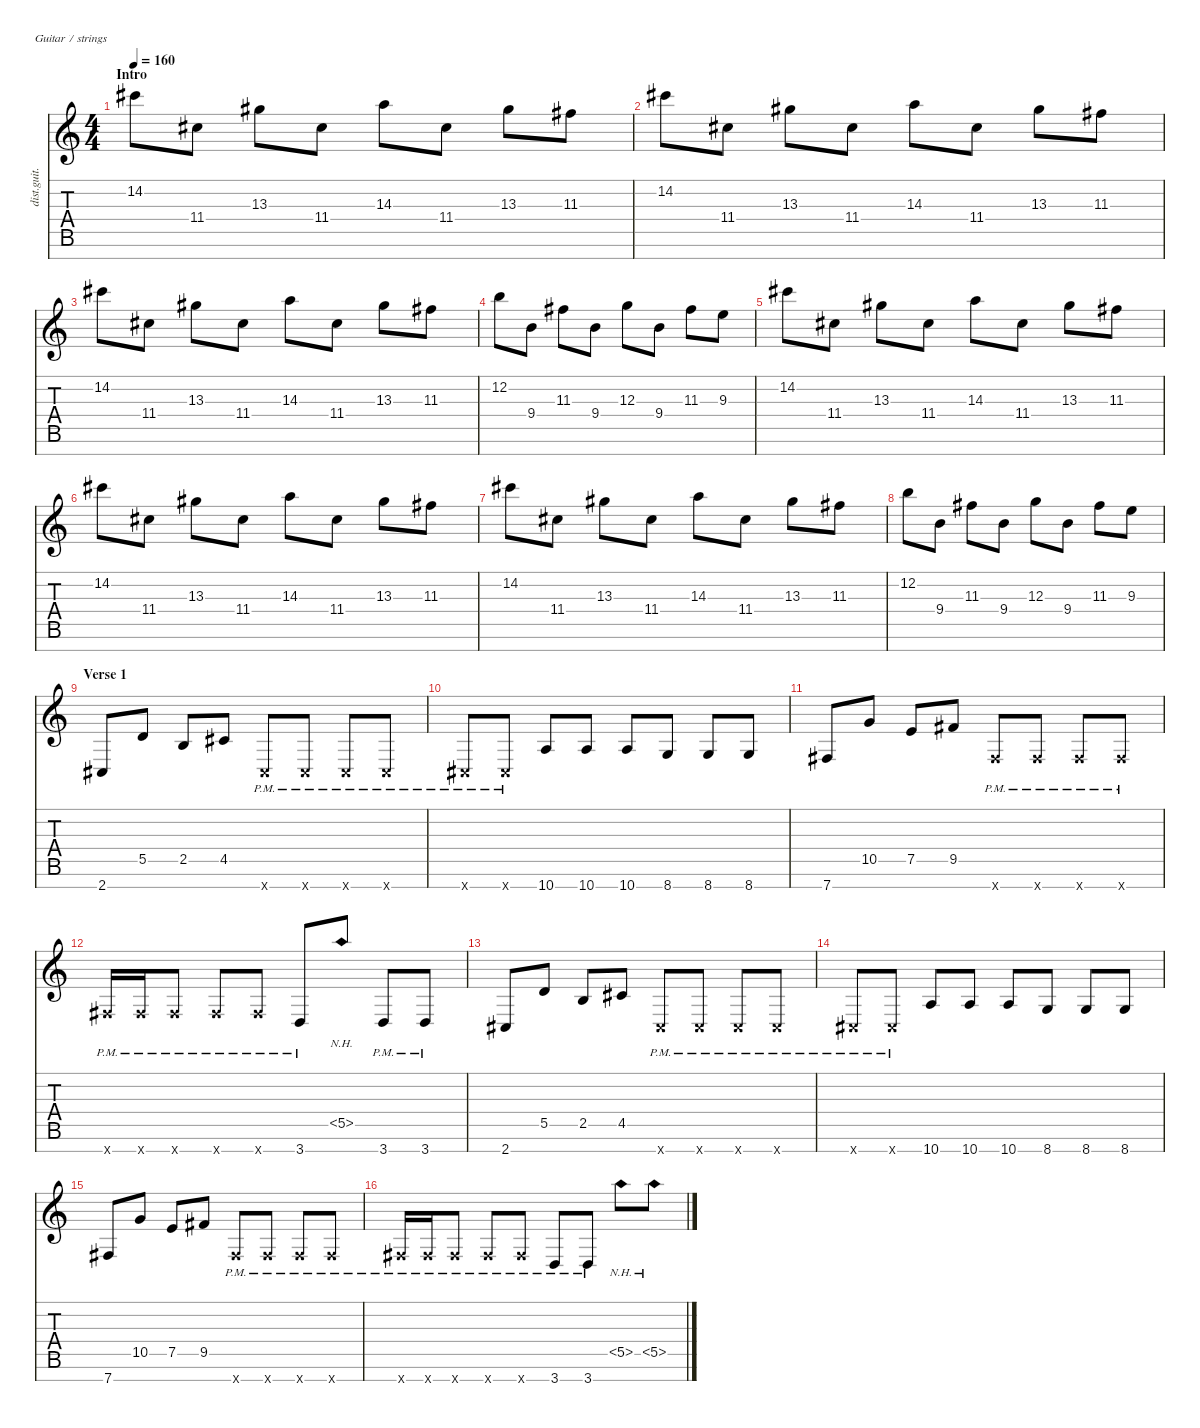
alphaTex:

\defaultSystemsLayout 4
\hideDynamics
\bracketExtendMode nobrackets
\track ("Distortion Guitar - Lead" "dist.guit.") {instrument distortionguitar}
\staff {score tabs}
\tuning (E4 B3 G3 D3 A2 E2 B1)
\ts (4 4)
\section ("" "Intro")
\tempo 160
\clef g2
\ks c
14.2{acc #}.8{dy mf instrument distortionguitar beam Down} 11.4{acc #}.8{beam Down} 13.3{acc #}.8{beam Down} 11.4{acc #}.8{beam Down} 14.3.8{beam Down} 11.4{acc #}.8{beam Down} 13.3{acc #}.8{beam Down} 11.3{acc #}.8{beam Down} |
14.2{acc #}.8{beam Down} 11.4{acc #}.8{beam Down} 13.3{acc #}.8{beam Down} 11.4{acc #}.8{beam Down} 14.3.8{beam Down} 11.4{acc #}.8{beam Down} 13.3{acc #}.8{beam Down} 11.3{acc #}.8{beam Down} |
14.2{acc #}.8{beam Down} 11.4{acc #}.8{beam Down} 13.3{acc #}.8{beam Down} 11.4{acc #}.8{beam Down} 14.3.8{beam Down} 11.4{acc #}.8{beam Down} 13.3{acc #}.8{beam Down} 11.3{acc #}.8{beam Down} |
12.2.8{beam Down} 9.4.8{beam Down} 11.3{acc #}.8{beam Down} 9.4.8{beam Down} 12.3.8{beam Down} 9.4.8{beam Down} 11.3{acc #}.8{beam Down} 9.3.8{beam Down} |
14.2{acc #}.8{beam Down} 11.4{acc #}.8{beam Down} 13.3{acc #}.8{beam Down} 11.4{acc #}.8{beam Down} 14.3.8{beam Down} 11.4{acc #}.8{beam Down} 13.3{acc #}.8{beam Down} 11.3{acc #}.8{beam Down} |
14.2{acc #}.8{beam Down} 11.4{acc #}.8{beam Down} 13.3{acc #}.8{beam Down} 11.4{acc #}.8{beam Down} 14.3.8{beam Down} 11.4{acc #}.8{beam Down} 13.3{acc #}.8{beam Down} 11.3{acc #}.8{beam Down} |
14.2{acc #}.8{beam Down} 11.4{acc #}.8{beam Down} 13.3{acc #}.8{beam Down} 11.4{acc #}.8{beam Down} 14.3.8{beam Down} 11.4{acc #}.8{beam Down} 13.3{acc #}.8{beam Down} 11.3{acc #}.8{beam Down} |
12.2.8{beam Down} 9.4.8{beam Down} 11.3{acc #}.8{beam Down} 9.4.8{beam Down} 12.3.8{beam Down} 9.4.8{beam Down} 11.3{acc #}.8{beam Down} 9.3.8{beam Down} |
\section ("" "Verse 1")
2.7{acc #}.8{beam Up} 5.5.8{beam Up} 2.5.8{beam Up} 4.5{acc #}.8{beam Up} 2.7{pm x acc #}.8{beam Up} 2.7{pm x acc #}.8{beam Up} 2.7{pm x acc #}.8{beam Up} 2.7{pm x acc #}.8{beam Up} |
2.7{pm x acc #}.8{beam Up} 2.7{pm x acc #}.8{beam Up} 10.7.8{beam Up} 10.7.8{beam Up} 10.7.8{beam Up} 8.7.8{beam Up} 8.7.8{beam Up} 8.7.8{beam Up} |
7.7{acc #}.8{beam Up} 10.5.8{beam Up} 7.5.8{beam Up} 9.5{acc #}.8{beam Up} 7.7{pm x acc #}.8{beam Up} 7.7{pm x acc #}.8{beam Up} 7.7{pm x acc #}.8{beam Up} 7.7{pm x acc #}.8{beam Up} |
7.7{pm x acc #}.16{beam Up} 7.7{pm x acc #}.16{beam Up} 7.7{pm x acc #}.8{beam Up} 7.7{pm x acc #}.8{beam Up} 7.7{pm x acc #}.8{beam Up} 3.7{pm}.8{beam Up} 5.5{nh}.8{beam Up} 3.7{pm}.8{beam Up} 3.7{pm}.8{beam Up} |
2.7{acc #}.8{beam Up} 5.5.8{beam Up} 2.5.8{beam Up} 4.5{acc #}.8{beam Up} 2.7{pm x acc #}.8{beam Up} 2.7{pm x acc #}.8{beam Up} 2.7{pm x acc #}.8{beam Up} 2.7{pm x acc #}.8{beam Up} |
2.7{pm x acc #}.8{beam Up} 2.7{pm x acc #}.8{beam Up} 10.7.8{beam Up} 10.7.8{beam Up} 10.7.8{beam Up} 8.7.8{beam Up} 8.7.8{beam Up} 8.7.8{beam Up} |
7.7{acc #}.8{beam Up} 10.5.8{beam Up} 7.5.8{beam Up} 9.5{acc #}.8{beam Up} 7.7{pm x acc #}.8{beam Up} 7.7{pm x acc #}.8{beam Up} 7.7{pm x acc #}.8{beam Up} 7.7{pm x acc #}.8{beam Up} |
7.7{pm x acc #}.16{beam Up} 7.7{pm x acc #}.16{beam Up} 7.7{pm x acc #}.8{beam Up} 7.7{pm x acc #}.8{beam Up} 7.7{pm x acc #}.8{beam Up} 3.7{pm}.8{beam Up} 3.7{pm}.8{beam Up} 5.5{nh}.8{beam Down} 5.5{nh}.8{beam Down}
